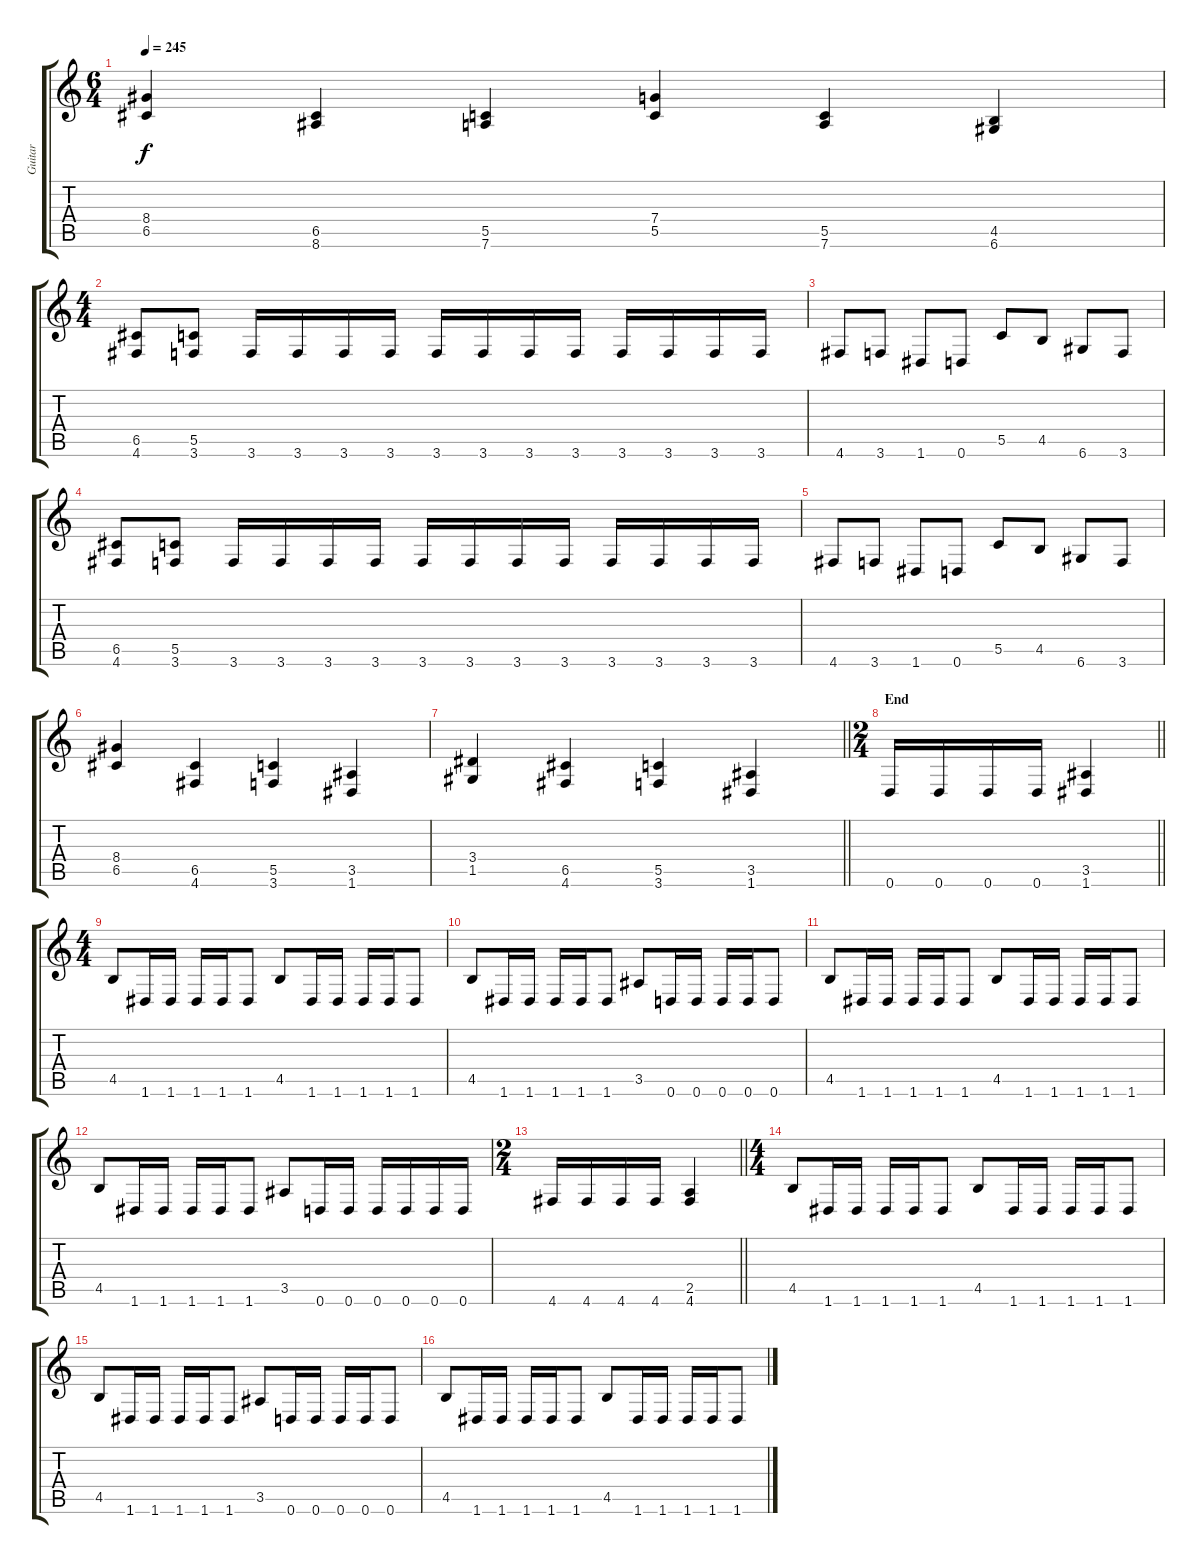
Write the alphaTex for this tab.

\track ("Guitar" "Guitar") {instrument distortionguitar}
\staff {score tabs}
\tuning (D4 A3 F3 C3 G2 D2) {hide}
\ts (6 4)
\tempo 245
\clef g2
\ks c
(8.4 6.5).4{dy f} (6.5 8.6).4 (5.5 7.6).4 (7.4 5.5).4 (5.5 7.6).4 (4.5 6.6).4 |
\ts (4 4)
(6.5 4.6).8 (5.5 3.6).8 3.6.16 3.6.16 3.6.16 3.6.16 3.6.16 3.6.16 3.6.16 3.6.16 3.6.16 3.6.16 3.6.16 3.6.16 |
4.6.8 3.6.8 1.6.8 0.6.8 5.5.8 4.5.8 6.6.8 3.6.8 |
(6.5 4.6).8 (5.5 3.6).8 3.6.16 3.6.16 3.6.16 3.6.16 3.6.16 3.6.16 3.6.16 3.6.16 3.6.16 3.6.16 3.6.16 3.6.16 |
4.6.8 3.6.8 1.6.8 0.6.8 5.5.8 4.5.8 6.6.8 3.6.8 |
(8.4 6.5).4 (6.5 4.6).4 (5.5 3.6).4 (3.5 1.6).4 |
\barLineRight lightlight
(3.4 1.5).4 (6.5 4.6).4 (5.5 3.6).4 (3.5 1.6).4 |
\ts (2 4)
\section ("" "End")
\barLineRight lightlight
0.6.16 0.6.16 0.6.16 0.6.16 (3.5 1.6).4 |
\ts (4 4)
4.5.8 1.6.16 1.6.16 1.6.16 1.6.16 1.6.8 4.5.8 1.6.16 1.6.16 1.6.16 1.6.16 1.6.8 |
4.5.8 1.6.16 1.6.16 1.6.16 1.6.16 1.6.8 3.5.8 0.6.16 0.6.16 0.6.16 0.6.16 0.6.8 |
4.5.8 1.6.16 1.6.16 1.6.16 1.6.16 1.6.8 4.5.8 1.6.16 1.6.16 1.6.16 1.6.16 1.6.8 |
4.5.8 1.6.16 1.6.16 1.6.16 1.6.16 1.6.8 3.5.8 0.6.16 0.6.16 0.6.16 0.6.16 0.6.16 0.6.16 |
\ts (2 4)
\barLineRight lightlight
4.6.16 4.6.16 4.6.16 4.6.16 (2.5 4.6).4 |
\ts (4 4)
4.5.8 1.6.16 1.6.16 1.6.16 1.6.16 1.6.8 4.5.8 1.6.16 1.6.16 1.6.16 1.6.16 1.6.8 |
4.5.8 1.6.16 1.6.16 1.6.16 1.6.16 1.6.8 3.5.8 0.6.16 0.6.16 0.6.16 0.6.16 0.6.8 |
4.5.8 1.6.16 1.6.16 1.6.16 1.6.16 1.6.8 4.5.8 1.6.16 1.6.16 1.6.16 1.6.16 1.6.8
